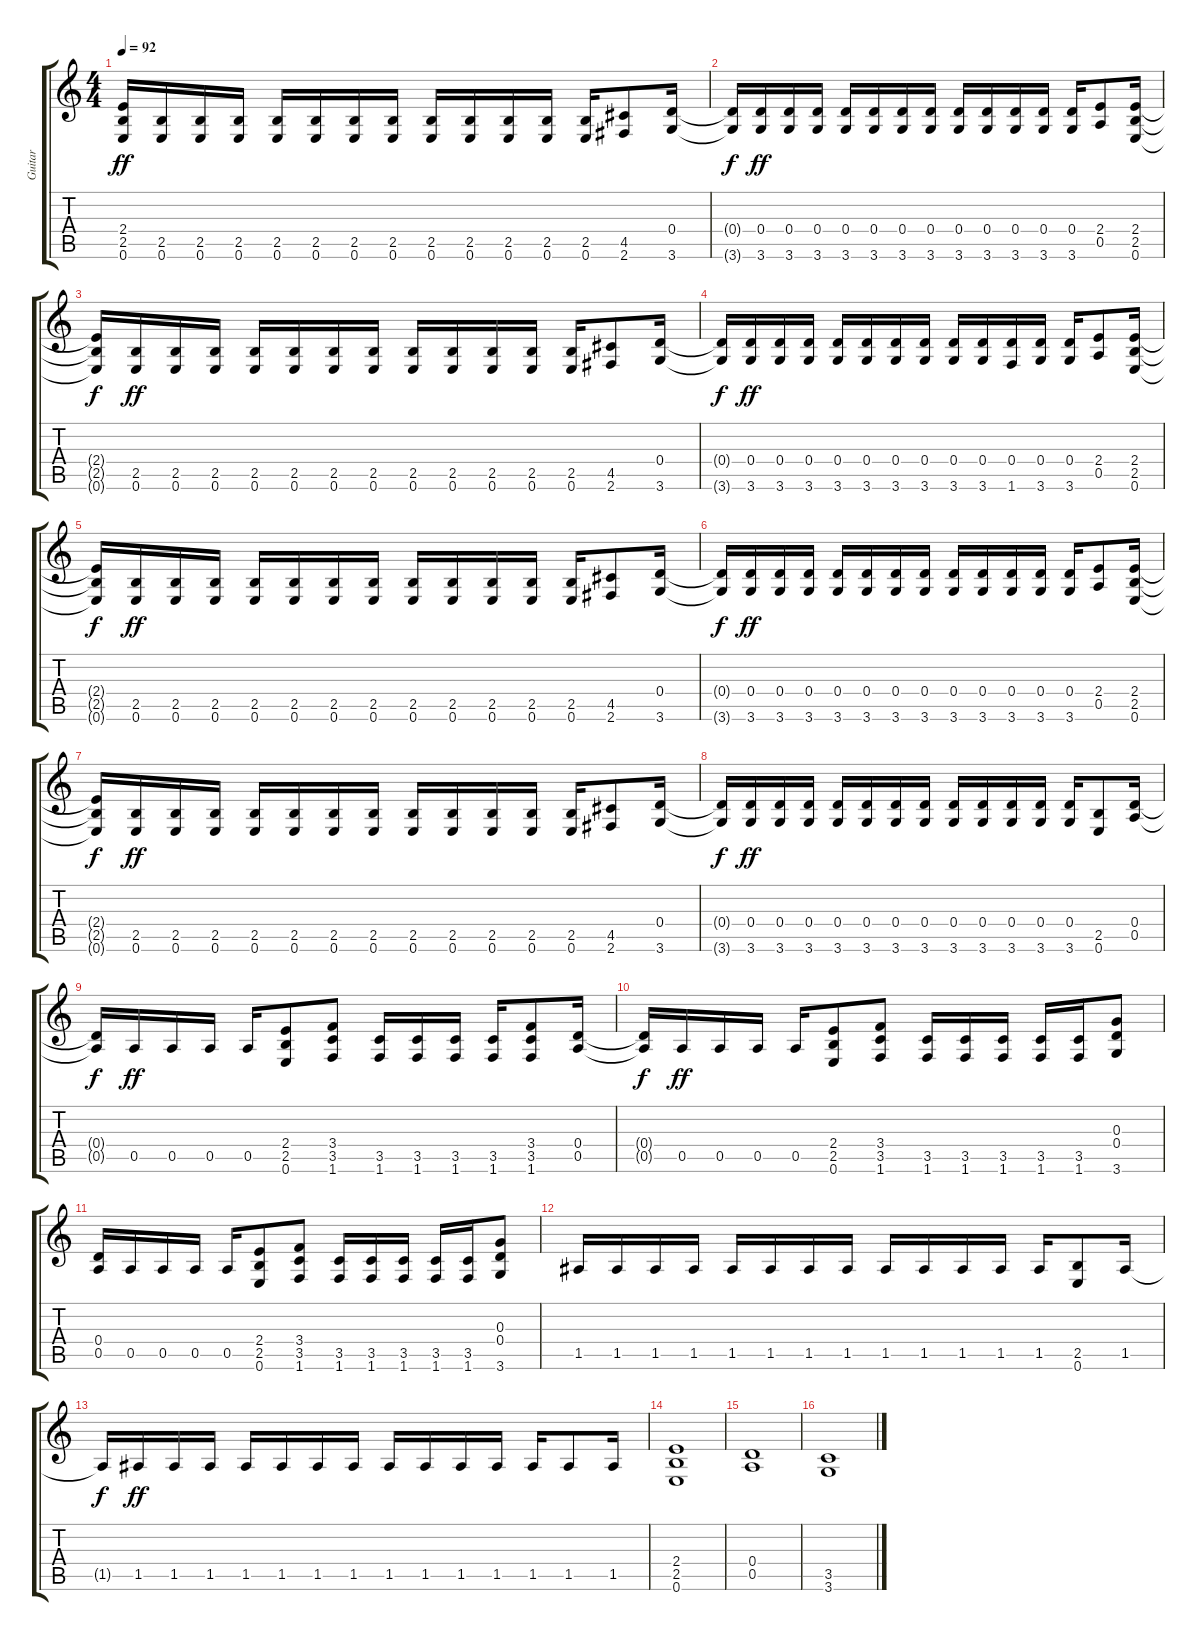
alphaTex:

\track ("Guitar" "Guitar") {instrument distortionguitar}
\staff {score tabs}
\tuning (E4 B3 G3 D3 A2 E2) {hide}
\ts (4 4)
\tempo 92
\clef g2
\ks c
(2.4 2.5 0.6).16{dy ff instrument distortionguitar} (2.5 0.6).16 (2.5 0.6).16 (2.5 0.6).16 (2.5 0.6).16 (2.5 0.6).16 (2.5 0.6).16 (2.5 0.6).16 (2.5 0.6).16 (2.5 0.6).16 (2.5 0.6).16 (2.5 0.6).16 (2.5 0.6).16 (4.5 2.6).8 (0.4 3.6).16 |
(0.4{t} 3.6{t}).16{dy f} (0.4 3.6).16{dy ff} (0.4 3.6).16 (0.4 3.6).16 (0.4 3.6).16 (0.4 3.6).16 (0.4 3.6).16 (0.4 3.6).16 (0.4 3.6).16 (0.4 3.6).16 (0.4 3.6).16 (0.4 3.6).16 (0.4 3.6).16 (2.4 0.5).8 (2.4 2.5 0.6).16 |
(2.4{t} 2.5{t} 0.6{t}).16{dy f} (2.5 0.6).16{dy ff} (2.5 0.6).16 (2.5 0.6).16 (2.5 0.6).16 (2.5 0.6).16 (2.5 0.6).16 (2.5 0.6).16 (2.5 0.6).16 (2.5 0.6).16 (2.5 0.6).16 (2.5 0.6).16 (2.5 0.6).16 (4.5 2.6).8 (0.4 3.6).16 |
(0.4{t} 3.6{t}).16{dy f} (0.4 3.6).16{dy ff} (0.4 3.6).16 (0.4 3.6).16 (0.4 3.6).16 (0.4 3.6).16 (0.4 3.6).16 (0.4 3.6).16 (0.4 3.6).16 (0.4 3.6).16 (0.4 1.6).16 (0.4 3.6).16 (0.4 3.6).16 (2.4 0.5).8 (2.4 2.5 0.6).16 |
(2.4{t} 2.5{t} 0.6{t}).16{dy f} (2.5 0.6).16{dy ff} (2.5 0.6).16 (2.5 0.6).16 (2.5 0.6).16 (2.5 0.6).16 (2.5 0.6).16 (2.5 0.6).16 (2.5 0.6).16 (2.5 0.6).16 (2.5 0.6).16 (2.5 0.6).16 (2.5 0.6).16 (4.5 2.6).8 (0.4 3.6).16 |
(0.4{t} 3.6{t}).16{dy f} (0.4 3.6).16{dy ff} (0.4 3.6).16 (0.4 3.6).16 (0.4 3.6).16 (0.4 3.6).16 (0.4 3.6).16 (0.4 3.6).16 (0.4 3.6).16 (0.4 3.6).16 (0.4 3.6).16 (0.4 3.6).16 (0.4 3.6).16 (2.4 0.5).8 (2.4 2.5 0.6).16 |
(2.4{t} 2.5{t} 0.6{t}).16{dy f} (2.5 0.6).16{dy ff} (2.5 0.6).16 (2.5 0.6).16 (2.5 0.6).16 (2.5 0.6).16 (2.5 0.6).16 (2.5 0.6).16 (2.5 0.6).16 (2.5 0.6).16 (2.5 0.6).16 (2.5 0.6).16 (2.5 0.6).16 (4.5 2.6).8 (0.4 3.6).16 |
(0.4{t} 3.6{t}).16{dy f} (0.4 3.6).16{dy ff} (0.4 3.6).16 (0.4 3.6).16 (0.4 3.6).16 (0.4 3.6).16 (0.4 3.6).16 (0.4 3.6).16 (0.4 3.6).16 (0.4 3.6).16 (0.4 3.6).16 (0.4 3.6).16 (0.4 3.6).16 (2.5 0.6).8 (0.4 0.5).16 |
(0.4{t} 0.5{t}).16{dy f} 0.5.16{dy ff} 0.5.16 0.5.16 0.5.16 (2.4 2.5 0.6).8 (3.4 3.5 1.6).8 (3.5 1.6).16 (3.5 1.6).16 (3.5 1.6).16 (3.5 1.6).16 (3.4 3.5 1.6).8 (0.4 0.5).16 |
(0.4{t} 0.5{t}).16{dy f} 0.5.16{dy ff} 0.5.16 0.5.16 0.5.16 (2.4 2.5 0.6).8 (3.4 3.5 1.6).8 (3.5 1.6).16 (3.5 1.6).16 (3.5 1.6).16 (3.5 1.6).16 (3.5 1.6).16 (0.3 0.4 3.6).8 |
(0.4 0.5).16 0.5.16 0.5.16 0.5.16 0.5.16 (2.4 2.5 0.6).8 (3.4 3.5 1.6).8 (3.5 1.6).16 (3.5 1.6).16 (3.5 1.6).16 (3.5 1.6).16 (3.5 1.6).16 (0.3 0.4 3.6).8 |
1.5.16 1.5.16 1.5.16 1.5.16 1.5.16 1.5.16 1.5.16 1.5.16 1.5.16 1.5.16 1.5.16 1.5.16 1.5.16 (2.5 0.6).8 1.5.16 |
1.5{t}.16{dy f} 1.5.16{dy ff} 1.5.16 1.5.16 1.5.16 1.5.16 1.5.16 1.5.16 1.5.16 1.5.16 1.5.16 1.5.16 1.5.16 1.5.8 1.5.16 |
(2.4 2.5 0.6).1 |
(0.4 0.5).1 |
(3.5 3.6).1
